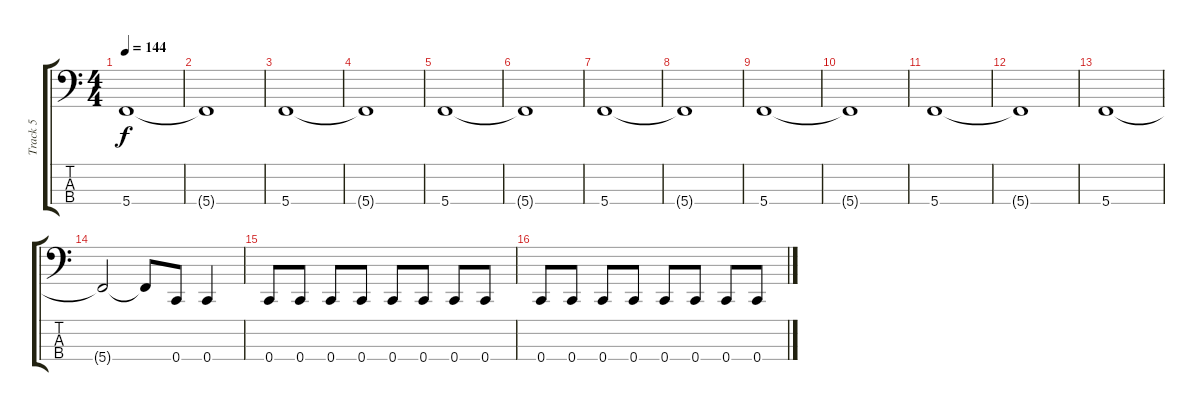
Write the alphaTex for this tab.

\track ("Track 5" "Track 5") {instrument electricbasspick}
\staff {score tabs}
\tuning (F2 C2 G1 C1) {hide}
\ts (4 4)
\tempo 144
\clef f4
\ks c
5.4.1{dy f} |
5.4{t}.1 |
5.4.1 |
5.4{t}.1 |
5.4.1 |
5.4{t}.1 |
5.4.1 |
5.4{t}.1 |
5.4.1 |
5.4{t}.1 |
5.4.1 |
5.4{t}.1 |
5.4.1 |
5.4{t}.2 5.4{t}.8 0.4.8 0.4.4 |
0.4.8 0.4.8 0.4.8 0.4.8 0.4.8 0.4.8 0.4.8 0.4.8 |
0.4.8 0.4.8 0.4.8 0.4.8 0.4.8 0.4.8 0.4.8 0.4.8
